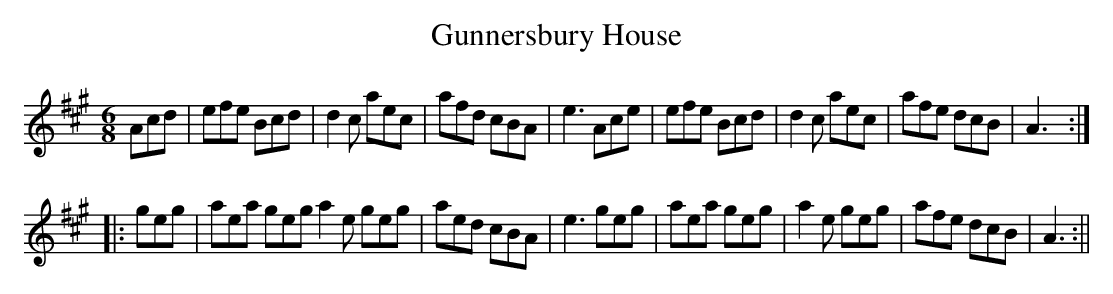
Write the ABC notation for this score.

X:1
T:Gunnersbury House
M:6/8
L:1/8
K:A
Acd | efe Bcd | d2c aec | afd cBA | e3 Ace | efe Bcd | d2c aec | afe dcB | A3 :|
|: geg | aea geg\a2e geg | aed cBA | e3 geg | aea geg | a2e geg | afe dcB | A3 :||
